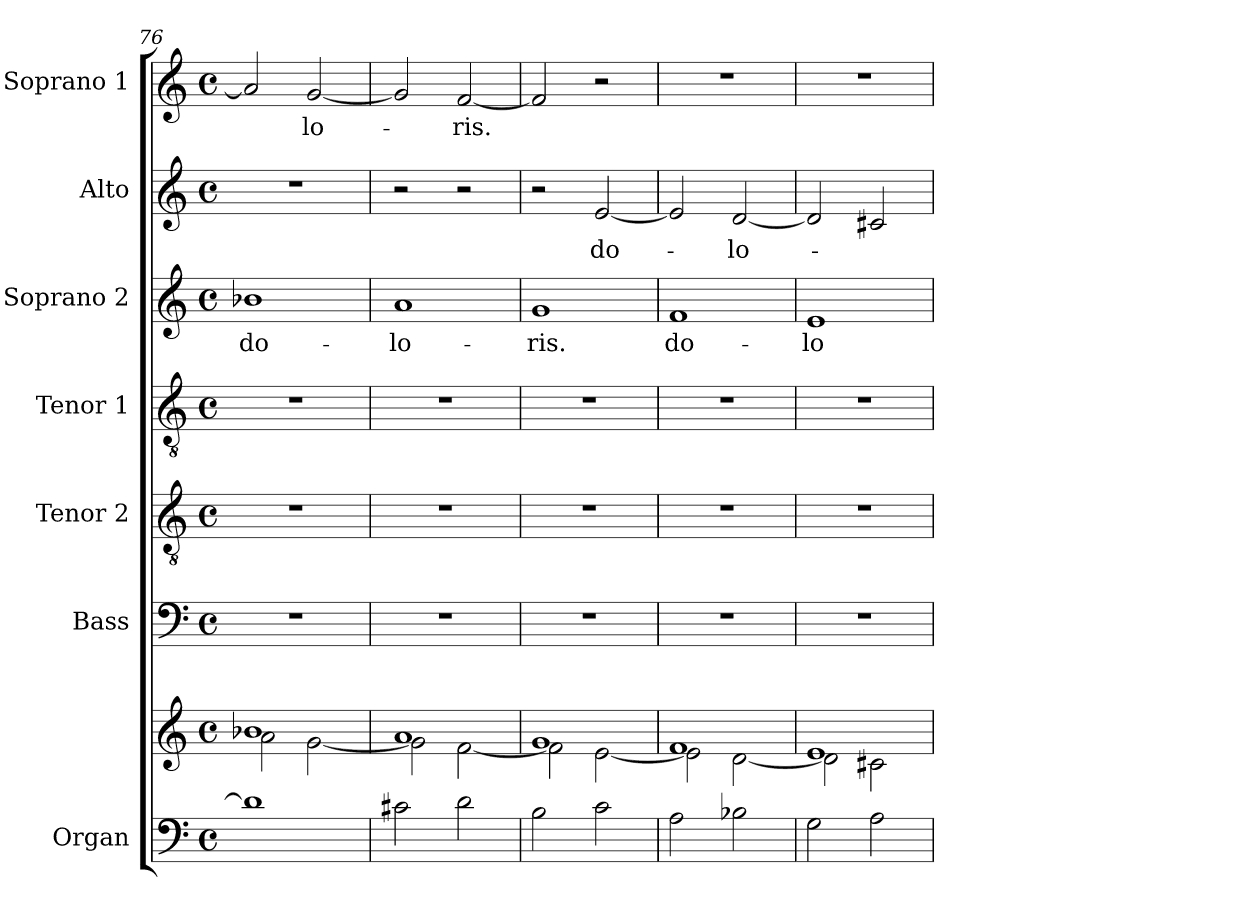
**kern	**kern	**kern	**kern	**kern	**kern	**text	**kern	**text	**kern	**text
*part7	*part7	*part6	*part5	*part4	*part3	*part3	*part2	*part2	*part1	*part1
*staff8	*staff7	*staff6	*staff5	*staff4	*staff3	*staff3	*staff2	*staff2	*staff1	*staff1
*I"Organ	*	*I"Bass	*I"Tenor 2	*I"Tenor 1	*I"Soprano 2	*	*I"Alto	*	*I"Soprano 1	*
*I'Org.	*	*I'B	*I'T 2	*I'T 1	*I'S 2	*	*I'A	*	*I'S 1	*
*clefF4	*clefG2	*clefF4	*clefGv2	*clefGv2	*clefG2	*	*clefG2	*	*clefG2	*
*k[]	*k[]	*k[]	*k[]	*k[]	*k[]	*	*k[]	*	*k[]	*
*C:	*C:	*C:	*C:	*C:	*C:	*	*C:	*	*C:	*
*M4/4	*M4/4	*M4/4	*M4/4	*M4/4	*M4/4	*	*M4/4	*	*M4/4	*
*met(c)	*met(c)	*met(c)	*met(c)	*met(c)	*met(c)	*	*met(c)	*	*met(c)	*
=76	=76	=76	=76	=76	=76	=76	=76	=76	=76	=76
*	*^	*	*	*	*	*	*	*	*	*
!	!	!	!	!	!	!	!LO:LY:b	!	!	!	!
1d]	1b-X!	2a!\	1r	1r	1r	1b-X	do-	1r	.	2a/]	.
!	!	!	!	!	!	!	!	!	!	!	!LO:LY:b
.	.	[<2g!\	.	.	.	.	.	.	.	[2g/	-lo-
=77	=77	=77	=77	=77	=77	=77	=77	=77	=77	=77	=77
!	!	!	!	!	!	!	!LO:LY:b	!	!	!	!
2c#X\	1a!	2g!\]	1r	1r	1r	1a	-lo-	2r	.	2g/]	.
!	!	!	!	!	!	!	!	!	!	!	!LO:LY:b
2d\	.	[<2f!\	.	.	.	.	.	2r	.	[2f/	-ris.
=78	=78	=78	=78	=78	=78	=78	=78	=78	=78	=78	=78
!	!	!	!	!	!	!	!LO:LY:b	!	!	!	!
2B\	1g!	2f!\]	1r	1r	1r	1g	-ris.	2r	.	2f/]	.
!	!	!	!	!	!	!	!	!	!LO:LY:b	!	!
2c\	.	[<2e!\	.	.	.	.	.	[2e/	do-	2r	.
!!LO:PB:g=z
=79	=79	=79	=79	=79	=79	=79	=79	=79	=79	=79	=79
!	!	!	!	!	!	!	!LO:LY:b	!	!	!	!
2A\	1f!	2e!\]	1r	1r	1r	1f	do-	2e/]	.	1r	.
!	!	!	!	!	!	!	!	!	!LO:LY:b	!	!
2B-X\	.	[<2d!\	.	.	.	.	.	[2d/	-lo-	.	.
=80	=80	=80	=80	=80	=80	=80	=80	=80	=80	=80	=80
!	!	!	!	!	!	!	!LO:LY:b	!	!	!	!
2G\	1e!	2d!\]	1r	1r	1r	1e	-lo-	2d/]	.	1r	.
2A\	.	2c#X!\	.	.	.	.	.	2c#X/	.	.	.
*	*v	*v	*	*	*	*	*	*	*	*	*
=	=	=	=	=	=	=	=	=	=	=
*-	*-	*-	*-	*-	*-	*-	*-	*-	*-	*-
